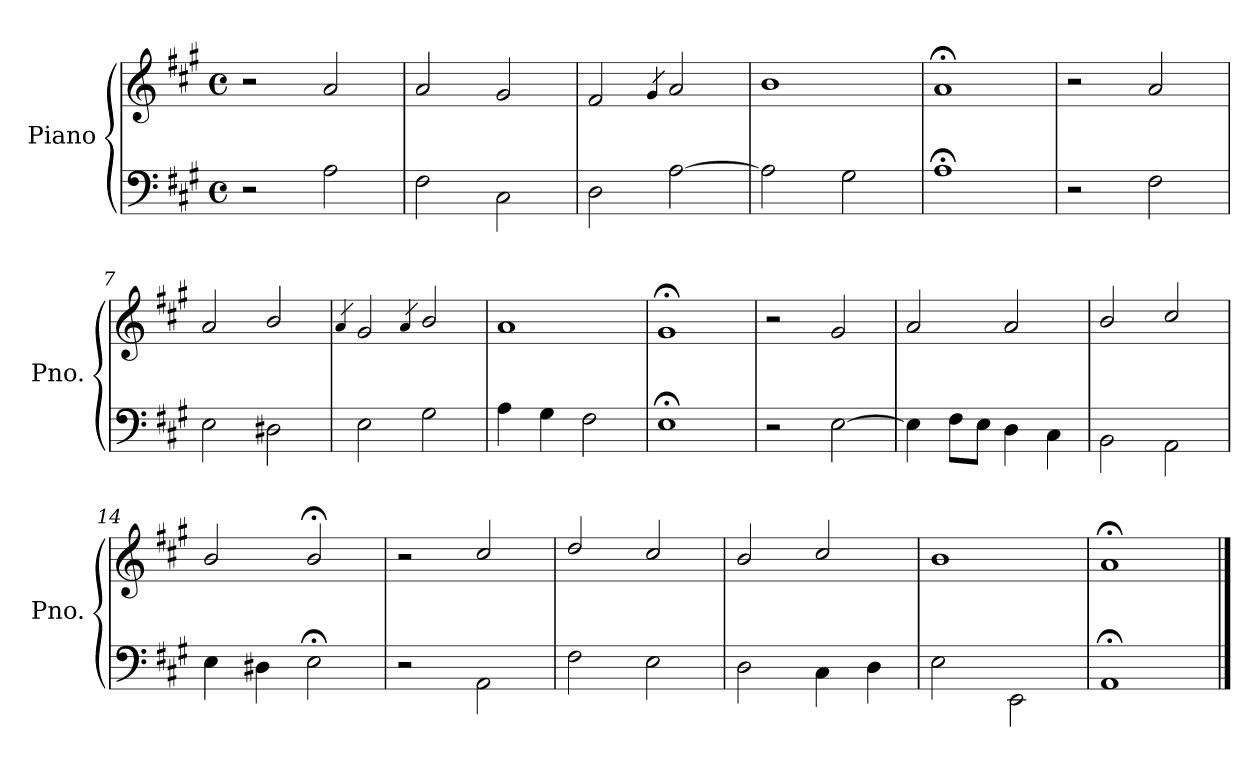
**kern	**kern
*part1	*part1
*staff2	*staff1
*I"Piano	*
*I'Pno.	*
*clefF4	*clefG2
*k[f#c#g#]	*k[f#c#g#]
*A:	*A:
*M4/4	*M4/4
*met(c)	*met(c)
=1	=1
2r	2r
2A\	2a/
=2	=2
2F#\	2a/
2C#\	2g#/
=3	=3
2D\	2f#/
.	4qg#/
[<2A\	2a/
=4	=4
2A\]	1b
2G#\	.
=5	=5
1A;	1a;<
=6	=6
2r	2r
2F#\	2a/
=7	=7
2E\	2a/
2D#X\	2b/
=8	=8
.	4qa/
2E\	2g#/
.	4qa/
2G#\	2b/
=9	=9
4A\	1a
4G#\	.
2F#\	.
=10	=10
1E;	1g#;<
!!LO:LB:g=z
=11	=11
2r	2r
[<2E\	2g#/
=12	=12
4E\]	2a/
8F#\L	.
8E\J	.
4D\	2a/
4C#\	.
=13	=13
2BB\	2b/
2AA\	2cc#/
=14	=14
4E\	2b/
4D#X\	.
2E;\	2b;</
=15	=15
2r	2r
2AA\	2cc#/
=16	=16
2F#\	2dd/
2E\	2cc#/
=17	=17
2D\	2b/
4C#\	2cc#/
4D\	.
=18	=18
2E\	1b
2EE\	.
=19	=19
1AA;	1a;<
==	==
*-	*-
